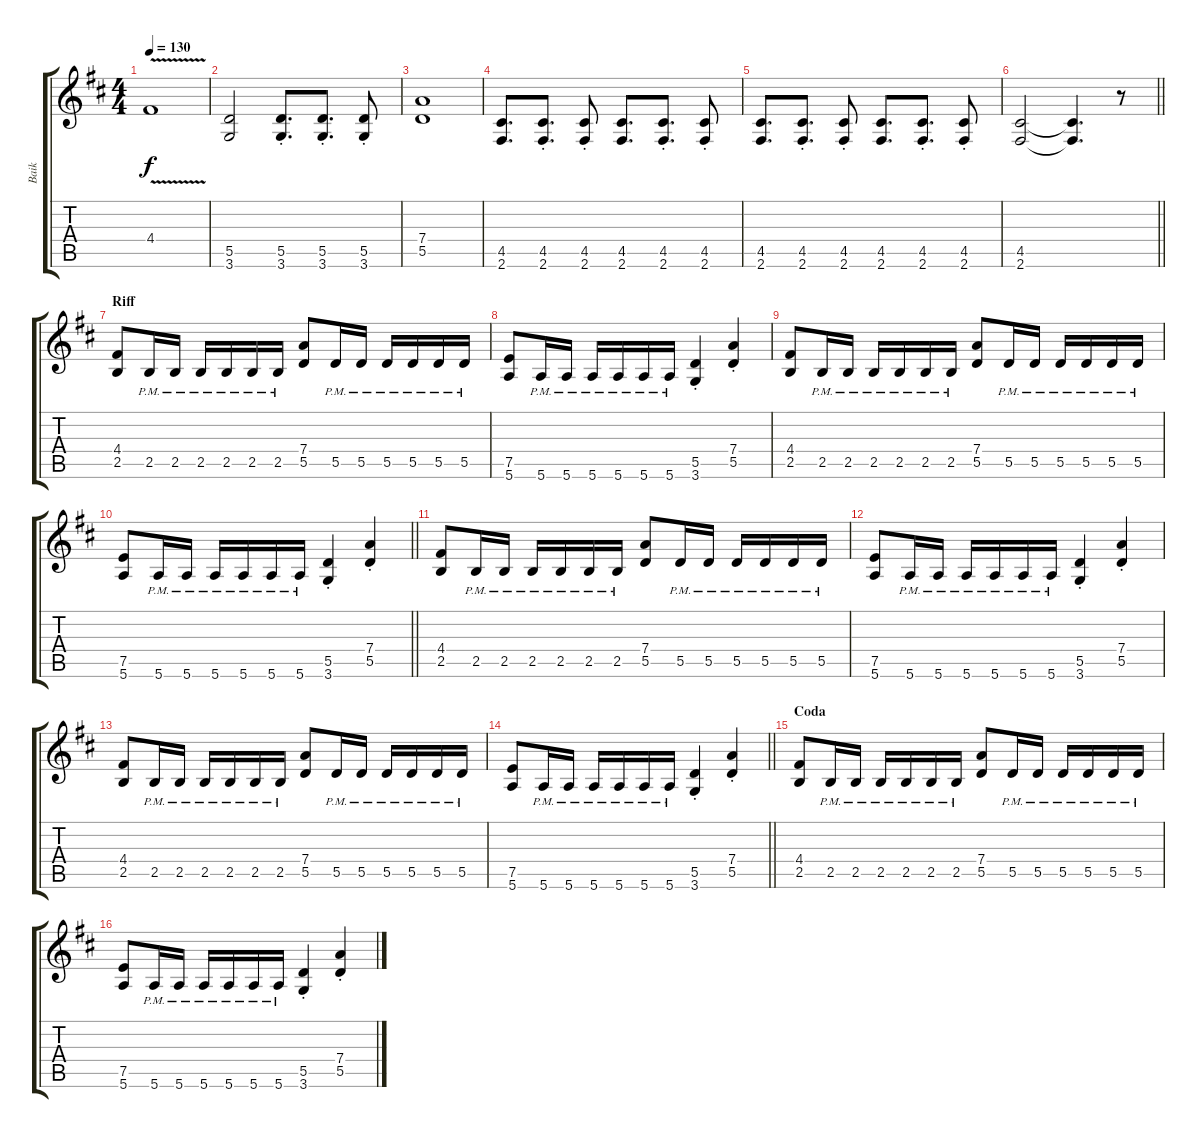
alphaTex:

\track ("Baik" "Baik") {instrument distortionguitar}
\staff {score tabs}
\tuning (E4 B3 G3 D3 A2 E2) {hide}
\ts (4 4)
\tempo 130
\clef g2
\ks bminor
4.4{v}.1{dy f} |
(5.5 3.6).2 (5.5{st} 3.6{st}).8{d} (5.5{st} 3.6{st}).8{d} (5.5{st} 3.6{st}).8 |
(7.4 5.5).1 |
(4.5 2.6).8{d} (4.5{st} 2.6{st}).8{d} (4.5{st} 2.6{st}).8 (4.5 2.6).8{d} (4.5{st} 2.6{st}).8{d} (4.5{st} 2.6{st}).8 |
(4.5 2.6).8{d} (4.5{st} 2.6{st}).8{d} (4.5{st} 2.6{st}).8 (4.5 2.6).8{d} (4.5{st} 2.6{st}).8{d} (4.5{st} 2.6{st}).8 |
\barLineRight lightlight
(4.5 2.6).2 (4.5{t} 2.6{t}).4{d} r.8 |
\section ("" "Riff")
(4.4 2.5).8 2.5{pm}.16 2.5{pm}.16 2.5{pm}.16 2.5{pm}.16 2.5{pm}.16 2.5{pm}.16 (7.4 5.5).8 5.5{pm}.16 5.5{pm}.16 5.5{pm}.16 5.5{pm}.16 5.5{pm}.16 5.5{pm}.16 |
(7.5 5.6).8 5.6{pm}.16 5.6{pm}.16 5.6{pm}.16 5.6{pm}.16 5.6{pm}.16 5.6{pm}.16 (5.5{st} 3.6{st}).4 (7.4{st} 5.5{st}).4 |
(4.4 2.5).8 2.5{pm}.16 2.5{pm}.16 2.5{pm}.16 2.5{pm}.16 2.5{pm}.16 2.5{pm}.16 (7.4 5.5).8 5.5{pm}.16 5.5{pm}.16 5.5{pm}.16 5.5{pm}.16 5.5{pm}.16 5.5{pm}.16 |
\barLineRight lightlight
(7.5 5.6).8 5.6{pm}.16 5.6{pm}.16 5.6{pm}.16 5.6{pm}.16 5.6{pm}.16 5.6{pm}.16 (5.5{st} 3.6{st}).4 (7.4{st} 5.5{st}).4 |
(4.4 2.5).8 2.5{pm}.16 2.5{pm}.16 2.5{pm}.16 2.5{pm}.16 2.5{pm}.16 2.5{pm}.16 (7.4 5.5).8 5.5{pm}.16 5.5{pm}.16 5.5{pm}.16 5.5{pm}.16 5.5{pm}.16 5.5{pm}.16 |
(7.5 5.6).8 5.6{pm}.16 5.6{pm}.16 5.6{pm}.16 5.6{pm}.16 5.6{pm}.16 5.6{pm}.16 (5.5{st} 3.6{st}).4 (7.4{st} 5.5{st}).4 |
(4.4 2.5).8 2.5{pm}.16 2.5{pm}.16 2.5{pm}.16 2.5{pm}.16 2.5{pm}.16 2.5{pm}.16 (7.4 5.5).8 5.5{pm}.16 5.5{pm}.16 5.5{pm}.16 5.5{pm}.16 5.5{pm}.16 5.5{pm}.16 |
\barLineRight lightlight
(7.5 5.6).8 5.6{pm}.16 5.6{pm}.16 5.6{pm}.16 5.6{pm}.16 5.6{pm}.16 5.6{pm}.16 (5.5{st} 3.6{st}).4 (7.4{st} 5.5{st}).4 |
\section ("" "Coda")
(4.4 2.5).8 2.5{pm}.16 2.5{pm}.16 2.5{pm}.16 2.5{pm}.16 2.5{pm}.16 2.5{pm}.16 (7.4 5.5).8 5.5{pm}.16 5.5{pm}.16 5.5{pm}.16 5.5{pm}.16 5.5{pm}.16 5.5{pm}.16 |
(7.5 5.6).8 5.6{pm}.16 5.6{pm}.16 5.6{pm}.16 5.6{pm}.16 5.6{pm}.16 5.6{pm}.16 (5.5{st} 3.6{st}).4 (7.4{st} 5.5{st}).4
